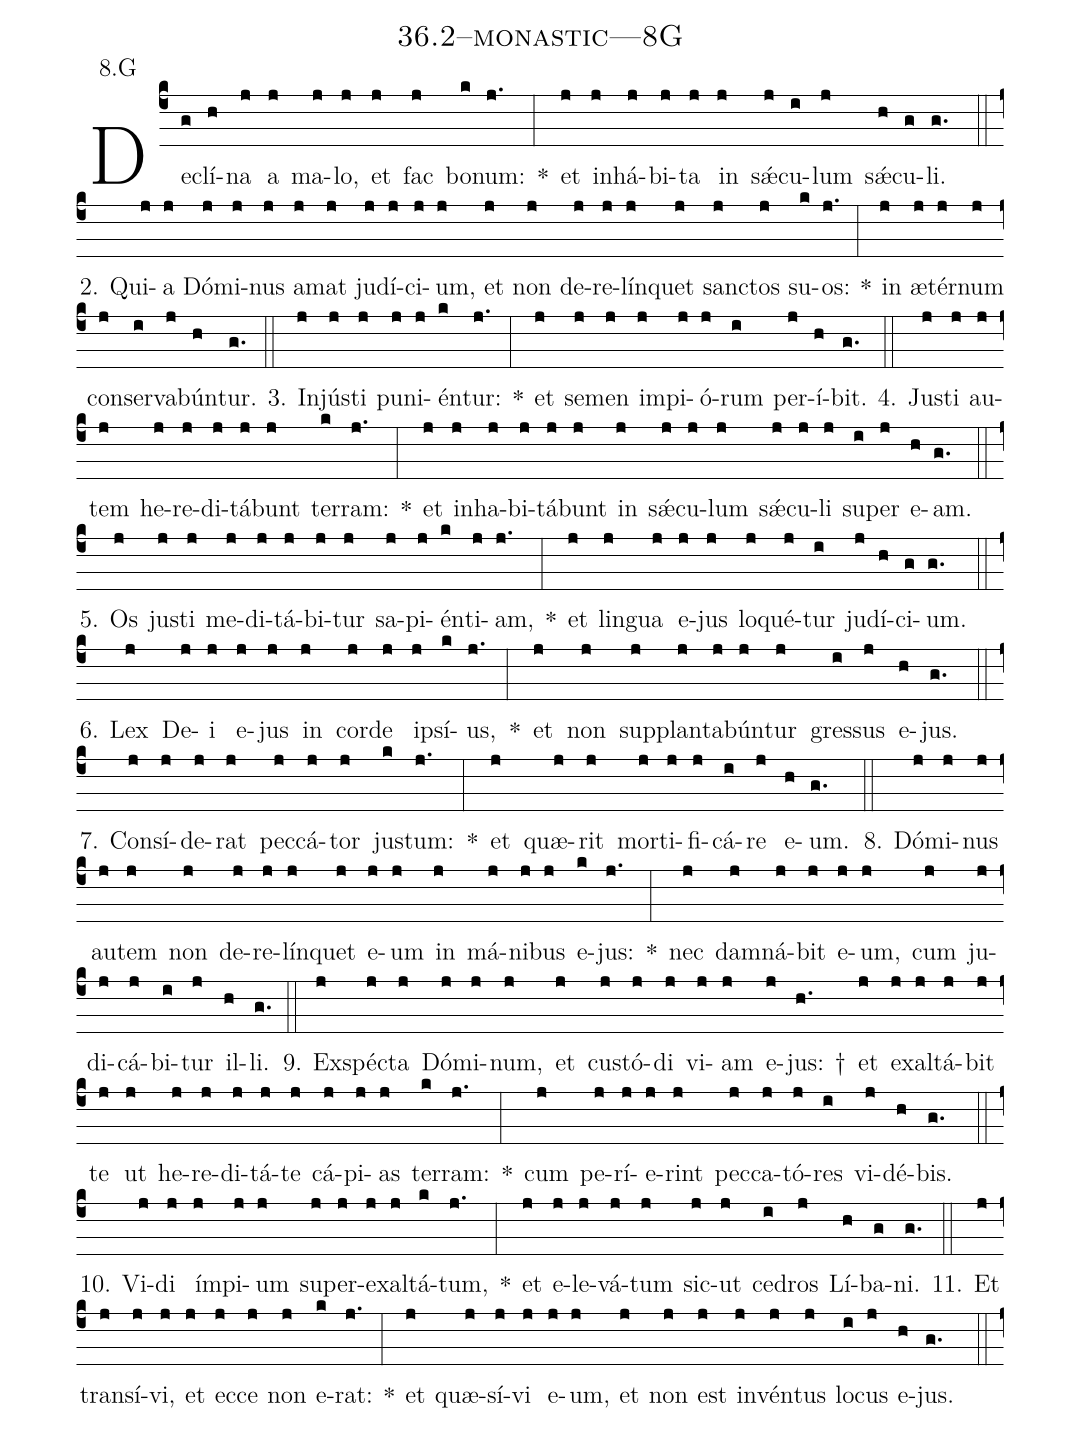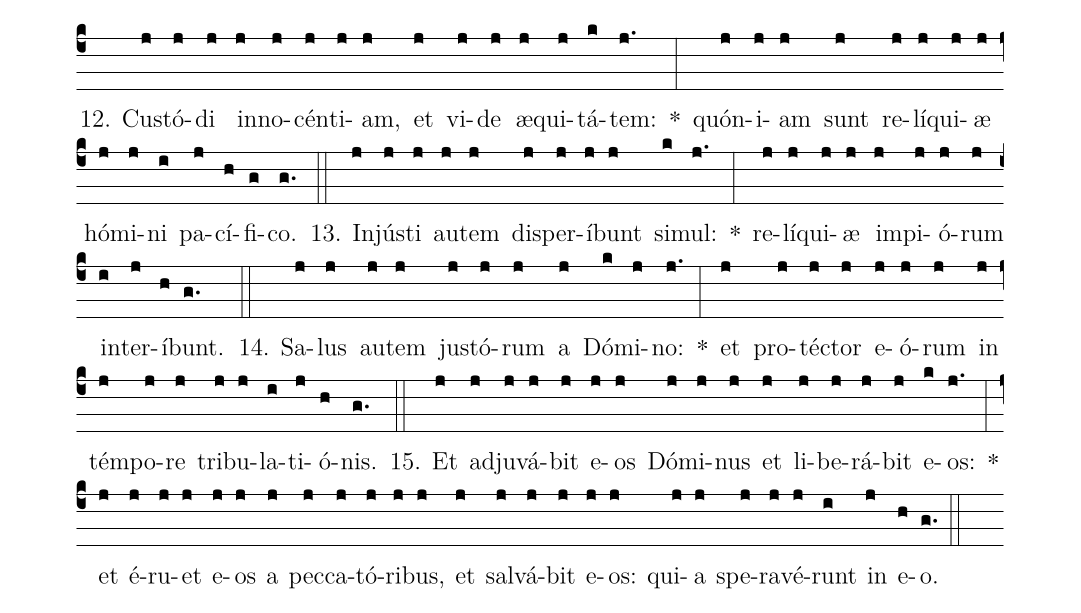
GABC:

name: 36.2--monastic---8G;
annotation: 8.G;
%%
(c4)De(g)clí(h)na(j) a(j) ma(j)lo,(j) et(j) fac(j) bo(k)num:(j.) *(:) et(j) in(j)há(j)bi(j)ta(j) in(j) sǽ(j)cu(i)lum(j) sǽ(h)cu(g)li.(g.) (::)
2. Qui(j)a(j) Dó(j)mi(j)nus(j) a(j)mat(j) ju(j)dí(j)ci(j)um,(j) et(j) non(j) de(j)re(j)lín(j)quet(j) sanc(j)tos(j) su(k)os:(j.) *(:) in(j) æ(j)tér(j)num(j) con(j)ser(i)va(j)bún(h)tur.(g.) (::)
3. In(j)jús(j)ti(j) pu(j)ni(j)én(k)tur:(j.) *(:) et(j) se(j)men(j) im(j)pi(j)ó(j)rum(i) per(j)í(h)bit.(g.) (::)
4. Jus(j)ti(j) au(j)tem(j) he(j)re(j)di(j)tá(j)bunt(j) ter(k)ram:(j.) *(:) et(j) in(j)ha(j)bi(j)tá(j)bunt(j) in(j) sǽ(j)cu(j)lum(j) sǽ(j)cu(j)li(j) su(i)per(j) e(h)am.(g.) (::)
5. Os(j) jus(j)ti(j) me(j)di(j)tá(j)bi(j)tur(j) sa(j)pi(j)én(k)ti(j)am,(j.) *(:) et(j) lin(j)gua(j) e(j)jus(j) lo(j)qué(j)tur(i) ju(j)dí(h)ci(g)um.(g.) (::)
6. Lex(j) De(j)i(j) e(j)jus(j) in(j) cor(j)de(j) ip(j)sí(k)us,(j.) *(:) et(j) non(j) sup(j)plan(j)ta(j)bún(j)tur(j) gres(i)sus(j) e(h)jus.(g.) (::)
7. Con(j)sí(j)de(j)rat(j) pec(j)cá(j)tor(j) jus(k)tum:(j.) *(:) et(j) quæ(j)rit(j) mor(j)ti(j)fi(j)cá(i)re(j) e(h)um.(g.) (::)
8. Dó(j)mi(j)nus(j) au(j)tem(j) non(j) de(j)re(j)lín(j)quet(j) e(j)um(j) in(j) má(j)ni(j)bus(j) e(k)jus:(j.) *(:) nec(j) dam(j)ná(j)bit(j) e(j)um,(j) cum(j) ju(j)di(j)cá(j)bi(i)tur(j) il(h)li.(g.) (::)
9. Ex(j)spéc(j)ta(j) Dó(j)mi(j)num,(j) et(j) cus(j)tó(j)di(j) vi(j)am(j) e(j)jus: †(h.) et(j) ex(j)al(j)tá(j)bit(j) te(j) ut(j) he(j)re(j)di(j)tá(j)te(j) cá(j)pi(j)as(j) ter(k)ram:(j.) *(:) cum(j) pe(j)rí(j)e(j)rint(j) pec(j)ca(j)tó(j)res(i) vi(j)dé(h)bis.(g.) (::)
10. Vi(j)di(j) ím(j)pi(j)um(j) su(j)per(j)ex(j)al(j)tá(k)tum,(j.) *(:) et(j) e(j)le(j)vá(j)tum(j) sic(j)ut(j) ce(i)dros(j) Lí(h)ba(g)ni.(g.) (::)
11. Et(j) trans(j)í(j)vi,(j) et(j) ec(j)ce(j) non(j) e(k)rat:(j.) *(:) et(j) quæ(j)sí(j)vi(j) e(j)um,(j) et(j) non(j) est(j) in(j)vén(j)tus(j) lo(i)cus(j) e(h)jus.(g.) (::)
12. Cus(j)tó(j)di(j) in(j)no(j)cén(j)ti(j)am,(j) et(j) vi(j)de(j) æ(j)qui(j)tá(k)tem:(j.) *(:) quón(j)i(j)am(j) sunt(j) re(j)lí(j)qui(j)æ(j) hó(j)mi(j)ni(i) pa(j)cí(h)fi(g)co.(g.) (::)
13. In(j)jús(j)ti(j) au(j)tem(j) dis(j)per(j)í(j)bunt(j) si(k)mul:(j.) *(:) re(j)lí(j)qui(j)æ(j) im(j)pi(j)ó(j)rum(j) in(i)ter(j)í(h)bunt.(g.) (::)
14. Sa(j)lus(j) au(j)tem(j) jus(j)tó(j)rum(j) a(j) Dó(k)mi(j)no:(j.) *(:) et(j) pro(j)téc(j)tor(j) e(j)ó(j)rum(j) in(j) tém(j)po(j)re(j) tri(j)bu(j)la(i)ti(j)ó(h)nis.(g.) (::)
15. Et(j) ad(j)ju(j)vá(j)bit(j) e(j)os(j) Dó(j)mi(j)nus(j) et(j) li(j)be(j)rá(j)bit(j) e(k)os:(j.) *(:) et(j) é(j)ru(j)et(j) e(j)os(j) a(j) pec(j)ca(j)tó(j)ri(j)bus,(j) et(j) sal(j)vá(j)bit(j) e(j)os:(j) qui(j)a(j) spe(j)ra(j)vé(j)runt(i) in(j) e(h)o.(g.) (::)
